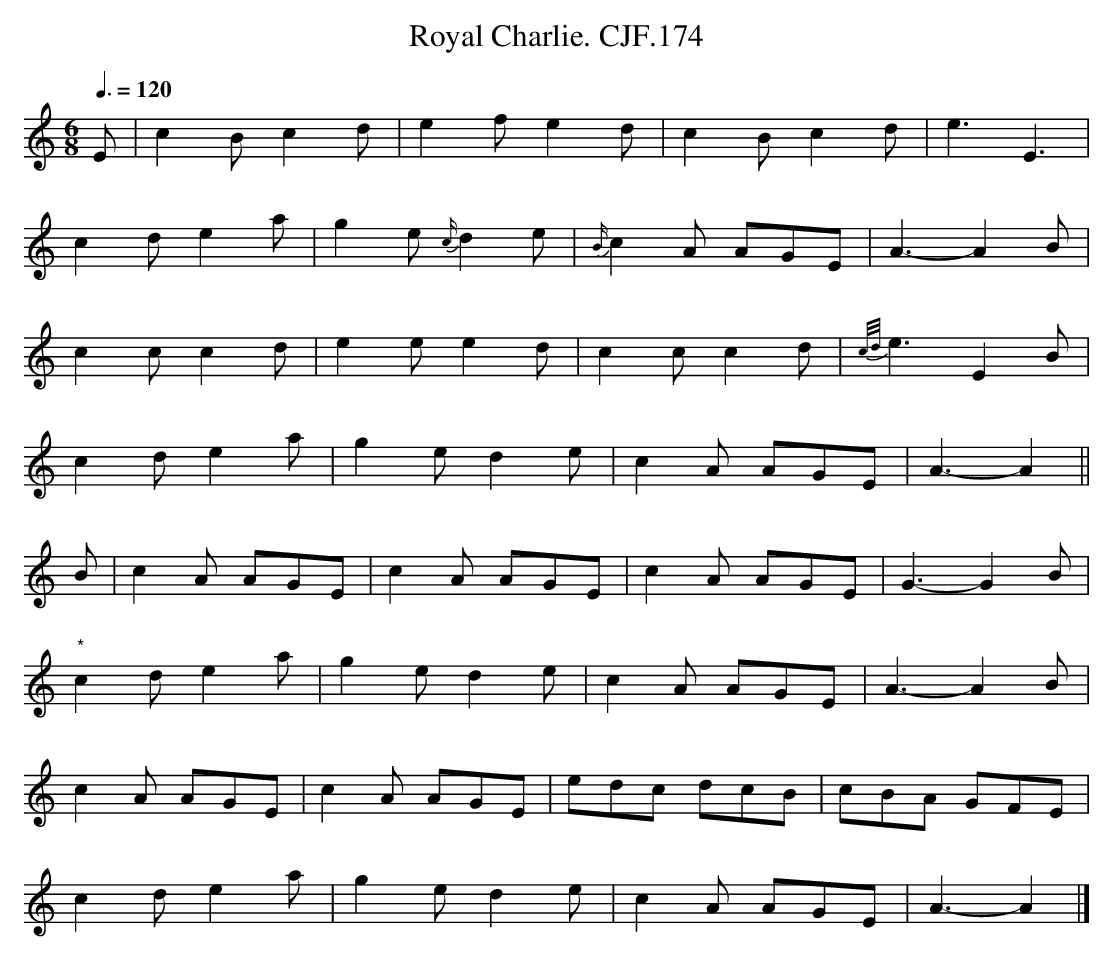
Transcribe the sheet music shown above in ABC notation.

X:1
T:Royal Charlie. CJF.174
M:6/8
L:1/8
Q:3/8=120
K:C
E|c2Bc2d|e2fe2d|c2Bc2d|e3E3|
c2de2a|g2e{c/}d2e|{B/}c2A AGE|A3-A2B|
c2cc2d|e2ee2d|c2cc2d|{c/d/}e3E2B|
c2de2a|g2ed2e|c2A AGE|A3-A2||
B|c2A AGE|c2A AGE|c2A AGE|G3-G2B|
"*"c2de2a|g2ed2e|c2A AGE|A3-A2B|
c2A AGE|c2A AGE|edc dcB|cBA GFE|
c2de2a|g2ed2e|c2A AGE|A3-A2|]
